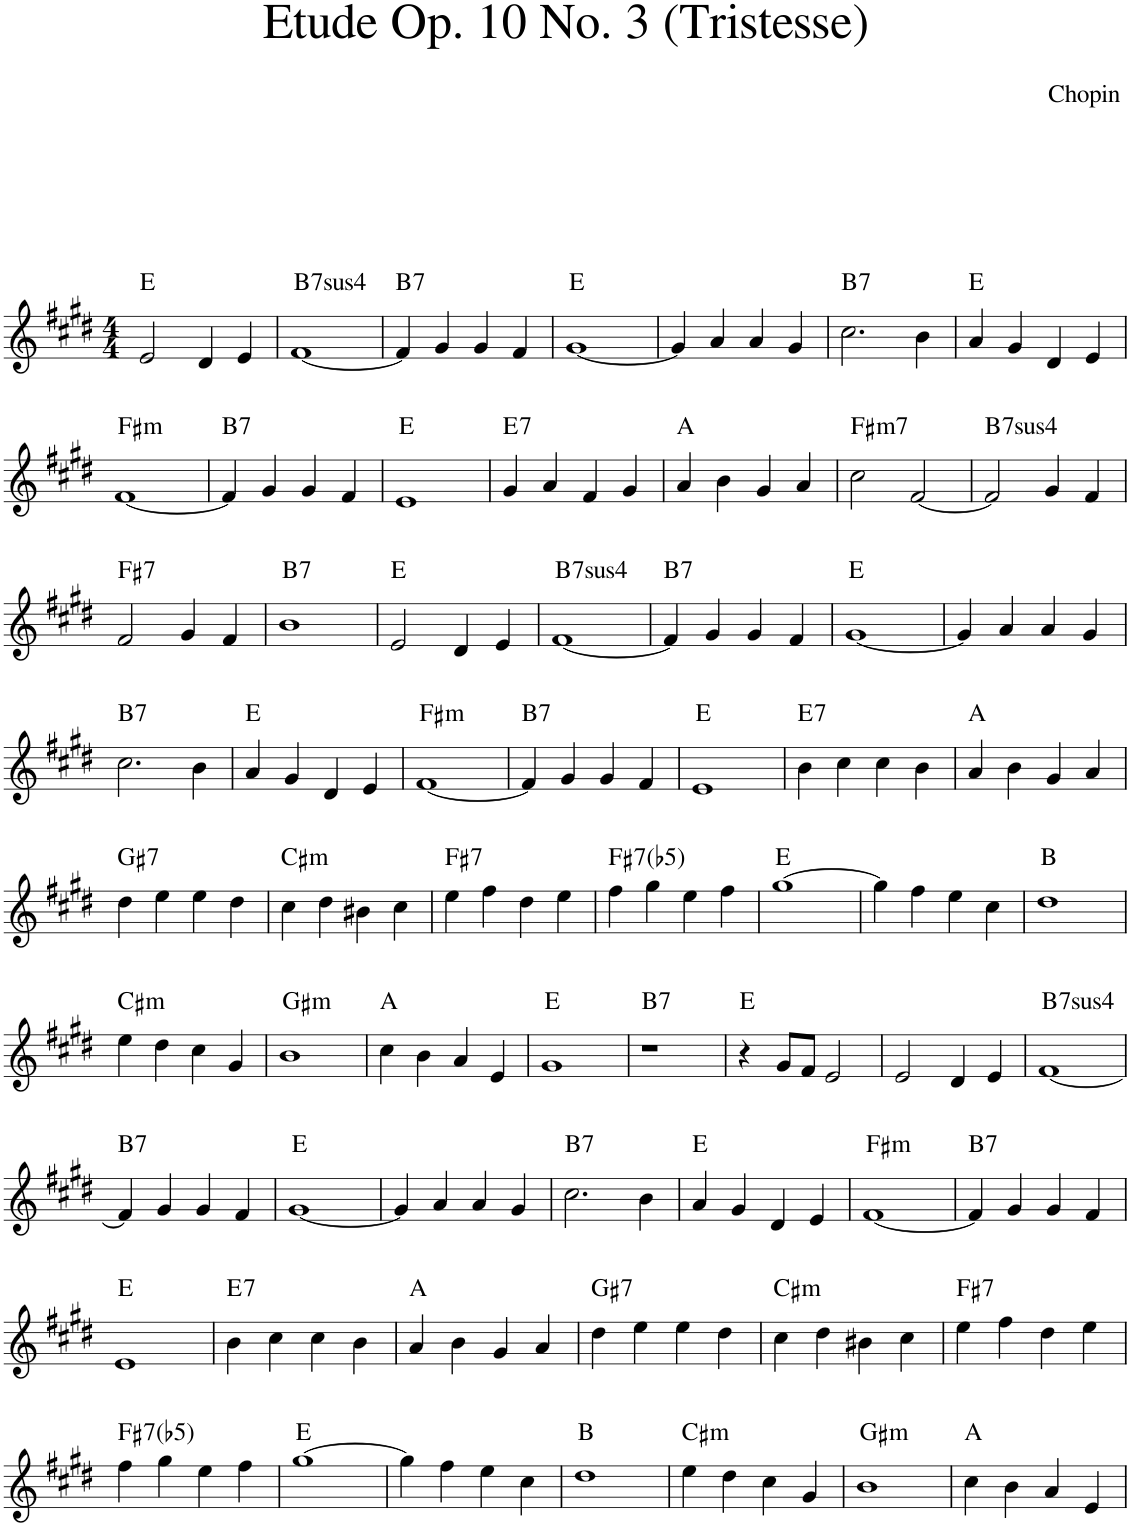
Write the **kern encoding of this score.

**kern	**harte
*part1	*part1
*staff1	*
*I"Piano	*
*I'Pno.	*
*clefG2	*
*k[f#c#g#d#]	*
*M4/4	*
=1	=1
2e/	E:maj
4d#/	.
4e/	.
=2	=2
!	!LO:H:kt=74
[1f#	B:sus4(7)
=3	=3
!	!LO:H:kt=7
4f#/]	B:7
4g#/	.
4g#/	.
4f#/	.
=4	=4
[1g#	E:maj
=5	=5
4g#/]	.
4a/	.
4a/	.
4g#/	.
=6	=6
!	!LO:H:kt=7
2.cc#\	B:7
4b\	.
=7	=7
4a/	E:maj
4g#/	.
4d#/	.
4e/	.
!!LO:LB:g=z
=8	=8
!	!LO:H:kt=m
[1f#	F#:min
=9	=9
!	!LO:H:kt=7
4f#/]	B:7
4g#/	.
4g#/	.
4f#/	.
=10	=10
1e	E:maj
=11	=11
!	!LO:H:kt=7
4g#/	E:7
4a/	.
4f#/	.
4g#/	.
=12	=12
4a/	A:maj
4b\	.
4g#/	.
4a/	.
=13	=13
!	!LO:H:kt=m7
2cc#\	F#:min7
[2f#/	.
=14	=14
!	!LO:H:kt=74
2f#/]	B:sus4(7)
4g#/	.
4f#/	.
!!LO:LB:g=z
=15	=15
!	!LO:H:kt=7
2f#/	F#:7
4g#/	.
4f#/	.
=16	=16
!	!LO:H:kt=7
1b	B:7
=17	=17
2e/	E:maj
4d#/	.
4e/	.
=18	=18
!	!LO:H:kt=74
[1f#	B:sus4(7)
=19	=19
!	!LO:H:kt=7
4f#/]	B:7
4g#/	.
4g#/	.
4f#/	.
=20	=20
[1g#	E:maj
=21	=21
4g#/]	.
4a/	.
4a/	.
4g#/	.
!!LO:LB:g=z
=22	=22
!	!LO:H:kt=7
2.cc#\	B:7
4b\	.
=23	=23
4a/	E:maj
4g#/	.
4d#/	.
4e/	.
=24	=24
!	!LO:H:kt=m
[1f#	F#:min
=25	=25
!	!LO:H:kt=7
4f#/]	B:7
4g#/	.
4g#/	.
4f#/	.
=26	=26
1e	E:maj
=27	=27
!	!LO:H:kt=7
4b\	E:7
4cc#\	.
4cc#\	.
4b\	.
=28	=28
4a/	A:maj
4b\	.
4g#/	.
4a/	.
!!LO:LB:g=z
=29	=29
!	!LO:H:kt=7
4dd#\	G#:7
4ee\	.
4ee\	.
4dd#\	.
=30	=30
!	!LO:H:kt=m
4cc#\	C#:min
4dd#\	.
4b#X\	.
4cc#\	.
=31	=31
!	!LO:H:kt=7
4ee\	F#:7
4ff#\	.
4dd#\	.
4ee\	.
=32	=32
!	!LO:H:kt=7
4ff#\	F#:(3,b5,b7)
4gg#\	.
4ee\	.
4ff#\	.
=33	=33
[1gg#	E:maj
=34	=34
4gg#\]	.
4ff#\	.
4ee\	.
4cc#\	.
=35	=35
1dd#	B:maj
!!LO:LB:g=z
=36	=36
!	!LO:H:kt=m
4ee\	C#:min
4dd#\	.
4cc#\	.
4g#/	.
=37	=37
!	!LO:H:kt=m
1b	G#:min
=38	=38
4cc#\	A:maj
4b\	.
4a/	.
4e/	.
=39	=39
1g#	E:maj
=40	=40
!	!LO:H:kt=7
1r	B:7
=41	=41
4r	E:maj
8g#/L	.
8f#/J	.
2e/	.
=42	=42
2e/	.
4d#/	.
4e/	.
=43	=43
!	!LO:H:kt=74
[1f#	B:sus4(7)
!!LO:LB:g=z
=44	=44
!	!LO:H:kt=7
4f#/]	B:7
4g#/	.
4g#/	.
4f#/	.
=45	=45
[1g#	E:maj
=46	=46
4g#/]	.
4a/	.
4a/	.
4g#/	.
=47	=47
!	!LO:H:kt=7
2.cc#\	B:7
4b\	.
=48	=48
4a/	E:maj
4g#/	.
4d#/	.
4e/	.
=49	=49
!	!LO:H:kt=m
[1f#	F#:min
=50	=50
!	!LO:H:kt=7
4f#/]	B:7
4g#/	.
4g#/	.
4f#/	.
!!LO:LB:g=z
=51	=51
1e	E:maj
=52	=52
!	!LO:H:kt=7
4b\	E:7
4cc#\	.
4cc#\	.
4b\	.
=53	=53
4a/	A:maj
4b\	.
4g#/	.
4a/	.
=54	=54
!	!LO:H:kt=7
4dd#\	G#:7
4ee\	.
4ee\	.
4dd#\	.
=55	=55
!	!LO:H:kt=m
4cc#\	C#:min
4dd#\	.
4b#X\	.
4cc#\	.
=56	=56
!	!LO:H:kt=7
4ee\	F#:7
4ff#\	.
4dd#\	.
4ee\	.
!!LO:LB:g=z
=57	=57
!	!LO:H:kt=7
4ff#\	F#:(3,b5,b7)
4gg#\	.
4ee\	.
4ff#\	.
=58	=58
[1gg#	E:maj
=59	=59
4gg#\]	.
4ff#\	.
4ee\	.
4cc#\	.
=60	=60
1dd#	B:maj
=61	=61
!	!LO:H:kt=m
4ee\	C#:min
4dd#\	.
4cc#\	.
4g#/	.
=62	=62
!	!LO:H:kt=m
1b	G#:min
=63	=63
4cc#\	A:maj
4b\	.
4a/	.
4e/	.
=	=
*-	*-
